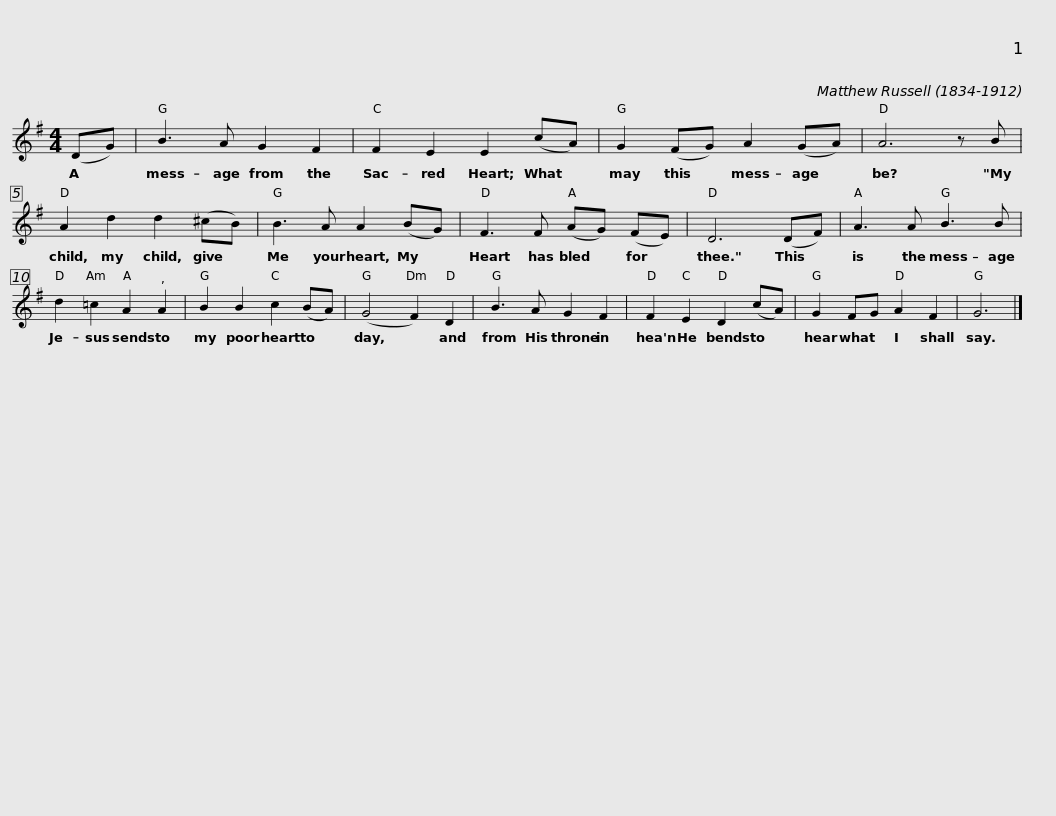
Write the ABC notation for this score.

X:1
L:1/8
M:4/4
I:linebreak $
K:G
V:1 treble
V:1
 (DG) | B3 A G2 F2 | F2 E2 E2 (cA) | G2 (FG) A2 (GA) | A6 z B |$ %5
 A2 d2 d2 (^cB) | B3 A A2 (BG) | F3 F (AG) (FE) | D6 (DF) | A3 A B3 B |$ %10
 d2 =c2 A2 A2 | B2 B2 c2 (BA) | (G4 F2) D2 | B3 A G2 F2 | F2 E2 D2 (cA) |$ %15
 G2 FG A2 F2 | G6 |] %17
